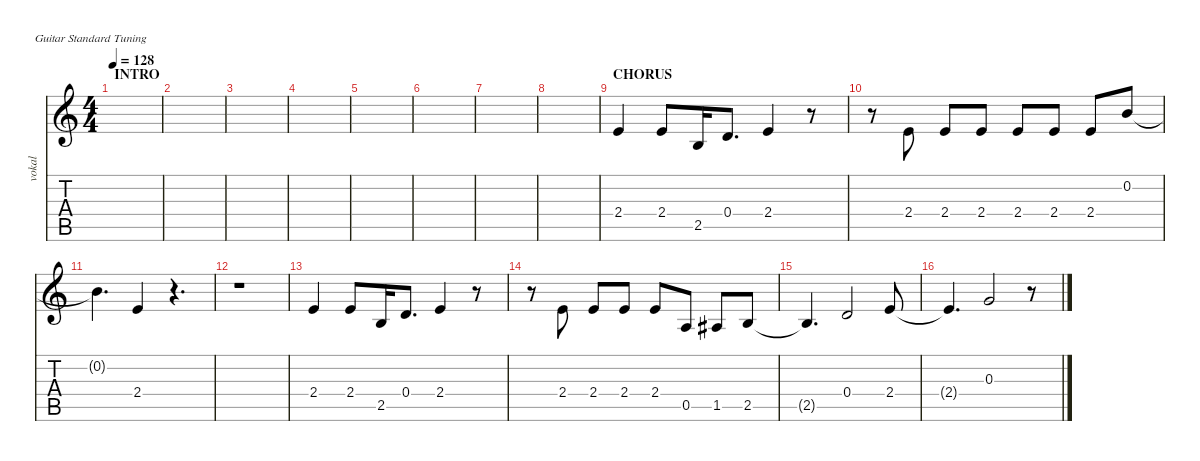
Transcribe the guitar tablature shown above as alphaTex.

\defaultSystemsLayout 4
\hideDynamics
\bracketExtendMode nobrackets
\track ("Vocal" "vokal") {instrument acousticguitarsteel}
\staff {score tabs}
\tuning (E4 B3 G3 D3 A2 E2)
\ts (4 4)
\section ("" "INTRO")
\tempo 128
\clef g2
\ks c
|
|
|
|
|
|
|
|
\section ("" "CHORUS")
2.4.4{beam Up} 2.4.8{beam Up} 2.5.16{beam Up} 0.4.8{d beam Up} 2.4.4{beam Up} r.8{beam Down} |
r.8{beam Down} 2.4.8{beam Up} 2.4.8{beam Up} 2.4.8{beam Up} 2.4.8{beam Up} 2.4.8{beam Up} 2.4.8{beam Up} 0.2.8{beam Up} |
0.2{t}.4{d beam Down} 2.4.4{beam Up} r.4{d beam Down} |
r.1{beam Down} |
2.4.4{beam Up} 2.4.8{beam Up} 2.5.16{beam Up} 0.4.8{d beam Up} 2.4.4{beam Up} r.8{beam Down} |
r.8{beam Down} 2.4.8{beam Up} 2.4.8{beam Up} 2.4.8{beam Up} 2.4.8{beam Up} 0.5.8{beam Up} 1.5{acc #}.8{beam Up} 2.5.8{beam Up} |
2.5{t}.4{d beam Up} 0.4.2{beam Up} 2.4.8{beam Up} |
2.4{t}.4{d beam Up} 0.3.2{beam Up} r.8{beam Down}
